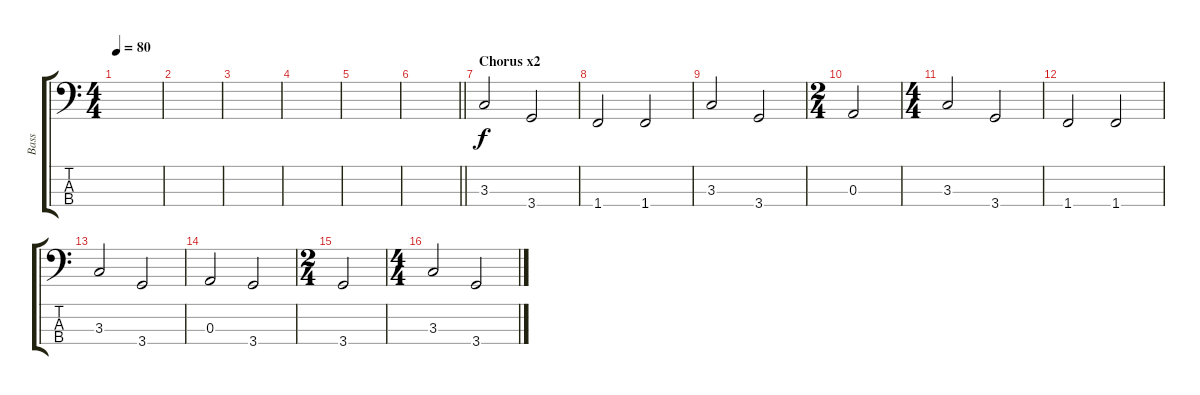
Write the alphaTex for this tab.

\track ("Bass" "Bass") {instrument electricbassfinger}
\staff {score tabs}
\tuning (G2 D2 A1 E1) {hide}
\ts (4 4)
\tempo 80
\clef f4
\ks c
|
|
|
|
|
\barLineRight lightlight
|
\section ("" "Chorus x2")
3.3.2 3.4.2 |
1.4.2 1.4.2 |
3.3.2 3.4.2 |
\ts (2 4)
0.3.2 |
\ts (4 4)
3.3.2 3.4.2 |
1.4.2 1.4.2 |
3.3.2 3.4.2 |
0.3.2 3.4.2 |
\ts (2 4)
3.4.2 |
\ts (4 4)
3.3.2 3.4.2
